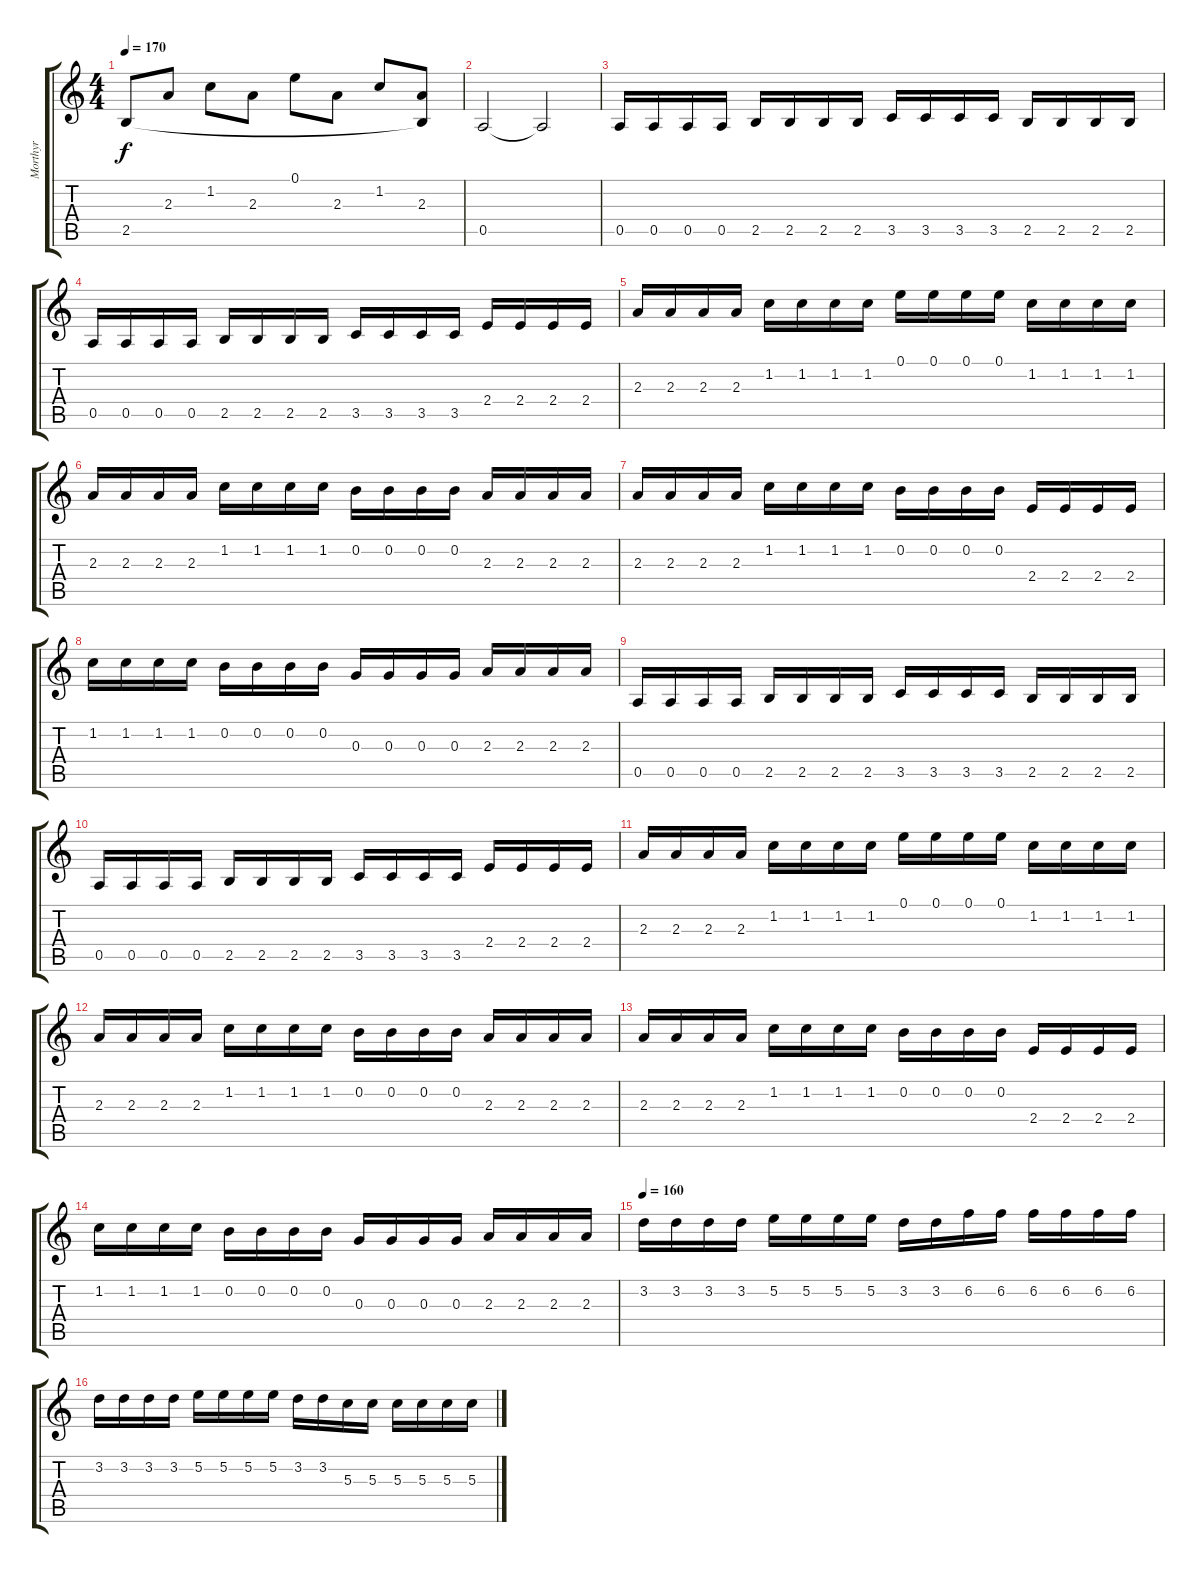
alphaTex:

\track ("Morthyr" "Morthyr") {instrument distortionguitar}
\staff {score tabs}
\tuning (E4 B3 G3 D3 A2 E2) {hide}
\ts (4 4)
\tempo 170
\clef g2
\ks c
2.5.8{dy f} 2.3.8 1.2.8 2.3.8 0.1.8 2.3.8 1.2.8 (2.3 2.5{t}).8 |
0.5.2 0.5{t}.2 |
0.5.16{instrument distortionguitar} 0.5.16 0.5.16 0.5.16 2.5.16 2.5.16 2.5.16 2.5.16 3.5.16 3.5.16 3.5.16 3.5.16 2.5.16 2.5.16 2.5.16 2.5.16 |
0.5.16 0.5.16 0.5.16 0.5.16 2.5.16 2.5.16 2.5.16 2.5.16 3.5.16 3.5.16 3.5.16 3.5.16 2.4.16 2.4.16 2.4.16 2.4.16 |
2.3.16 2.3.16 2.3.16 2.3.16 1.2.16 1.2.16 1.2.16 1.2.16 0.1.16 0.1.16 0.1.16 0.1.16 1.2.16 1.2.16 1.2.16 1.2.16 |
2.3.16 2.3.16 2.3.16 2.3.16 1.2.16 1.2.16 1.2.16 1.2.16 0.2.16 0.2.16 0.2.16 0.2.16 2.3.16 2.3.16 2.3.16 2.3.16 |
2.3.16 2.3.16 2.3.16 2.3.16 1.2.16 1.2.16 1.2.16 1.2.16 0.2.16 0.2.16 0.2.16 0.2.16 2.4.16 2.4.16 2.4.16 2.4.16 |
1.2.16 1.2.16 1.2.16 1.2.16 0.2.16 0.2.16 0.2.16 0.2.16 0.3.16 0.3.16 0.3.16 0.3.16 2.3.16 2.3.16 2.3.16 2.3.16 |
0.5.16 0.5.16 0.5.16 0.5.16 2.5.16 2.5.16 2.5.16 2.5.16 3.5.16 3.5.16 3.5.16 3.5.16 2.5.16 2.5.16 2.5.16 2.5.16 |
0.5.16 0.5.16 0.5.16 0.5.16 2.5.16 2.5.16 2.5.16 2.5.16 3.5.16 3.5.16 3.5.16 3.5.16 2.4.16 2.4.16 2.4.16 2.4.16 |
2.3.16 2.3.16 2.3.16 2.3.16 1.2.16 1.2.16 1.2.16 1.2.16 0.1.16 0.1.16 0.1.16 0.1.16 1.2.16 1.2.16 1.2.16 1.2.16 |
2.3.16 2.3.16 2.3.16 2.3.16 1.2.16 1.2.16 1.2.16 1.2.16 0.2.16 0.2.16 0.2.16 0.2.16 2.3.16 2.3.16 2.3.16 2.3.16 |
2.3.16 2.3.16 2.3.16 2.3.16 1.2.16 1.2.16 1.2.16 1.2.16 0.2.16 0.2.16 0.2.16 0.2.16 2.4.16 2.4.16 2.4.16 2.4.16 |
1.2.16 1.2.16 1.2.16 1.2.16 0.2.16 0.2.16 0.2.16 0.2.16 0.3.16 0.3.16 0.3.16 0.3.16 2.3.16 2.3.16 2.3.16 2.3.16 |
\tempo 160
3.2.16 3.2.16 3.2.16 3.2.16 5.2.16 5.2.16 5.2.16 5.2.16 3.2.16 3.2.16 6.2.16 6.2.16 6.2.16 6.2.16 6.2.16 6.2.16 |
3.2.16 3.2.16 3.2.16 3.2.16 5.2.16 5.2.16 5.2.16 5.2.16 3.2.16 3.2.16 5.3.16 5.3.16 5.3.16 5.3.16 5.3.16 5.3.16
